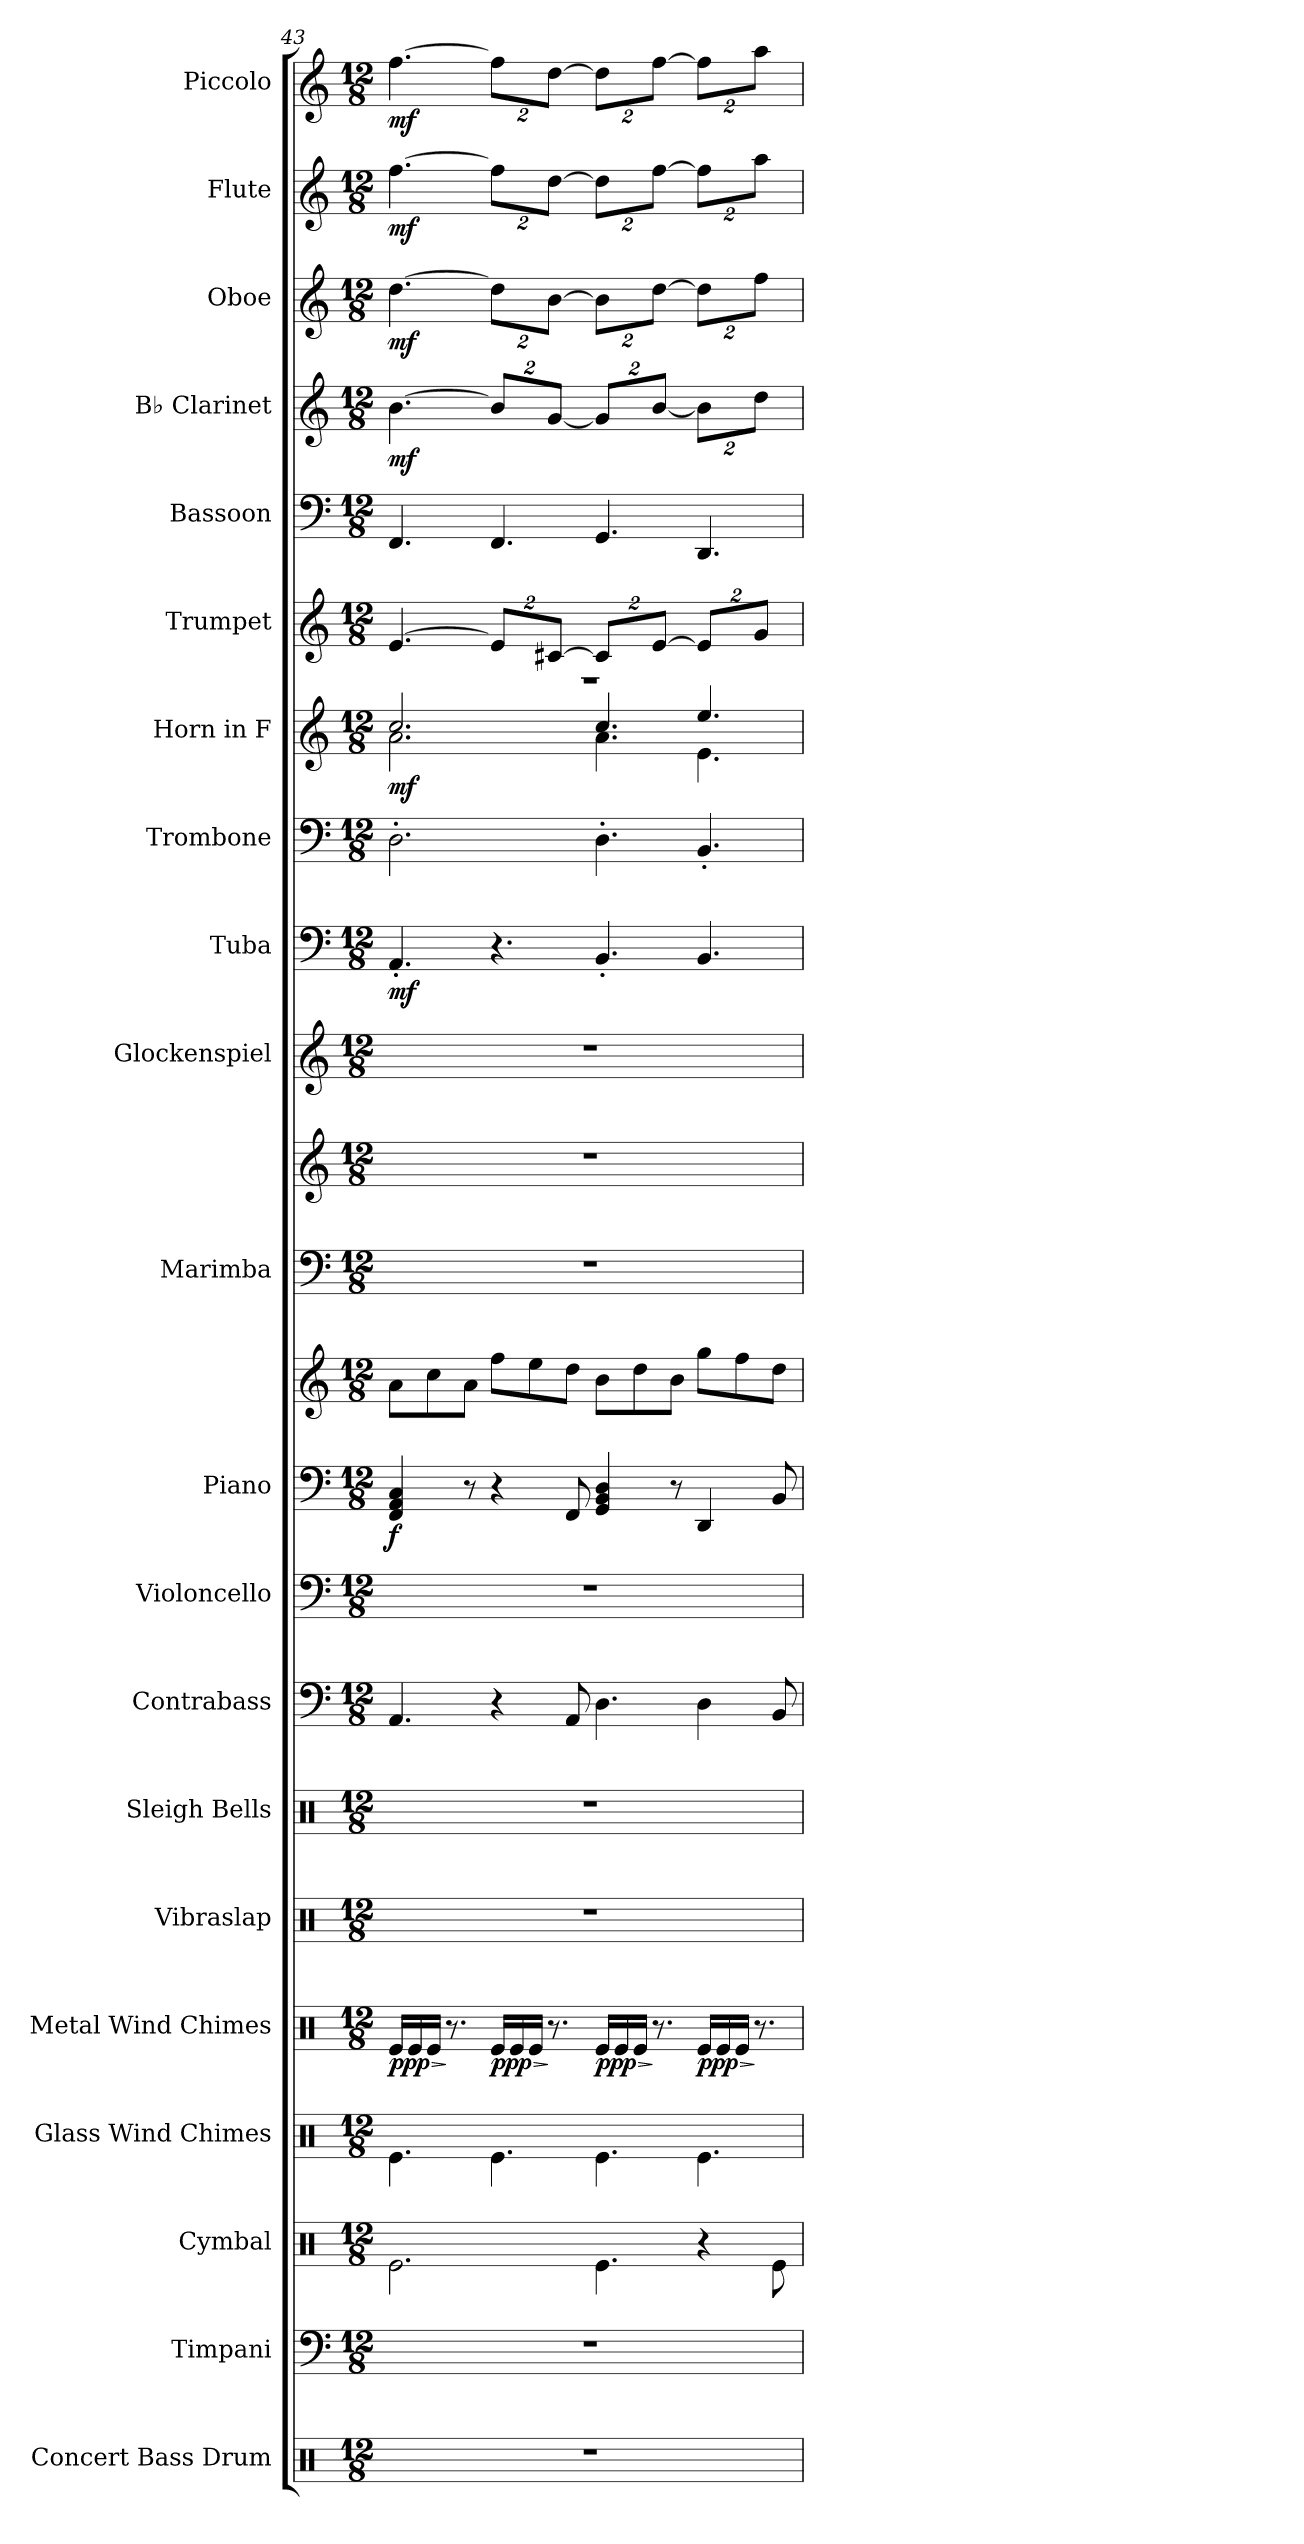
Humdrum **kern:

**kern	**kern	**kern	**kern	**kern	**dynam	**kern	**kern	**kern	**kern	**kern	**kern	**dynam	**kern	**kern	**kern	**kern	**dynam	**kern	**kern	**dynam	**kern	**kern	**kern	**dynam	**kern	**dynam	**kern	**dynam	**kern	**dynam
*part21	*part20	*part19	*part18	*part17	*part17	*part16	*part15	*part14	*part13	*part12	*part12	*part12	*part11	*part11	*part10	*part9	*part9	*part8	*part7	*part7	*part6	*part5	*part4	*part4	*part3	*part3	*part2	*part2	*part1	*part1
*staff23	*staff22	*staff21	*staff20	*staff19	*staff19	*staff18	*staff17	*staff16	*staff15	*staff14	*staff13	*staff13/14	*staff12	*staff11	*staff10	*staff9	*staff9	*staff8	*staff7	*staff7	*staff6	*staff5	*staff4	*staff4	*staff3	*staff3	*staff2	*staff2	*staff1	*staff1
*I"Concert Bass Drum	*I"Timpani	*I"Cymbal	*I"Glass Wind Chimes	*I"Metal Wind Chimes	*	*I"Vibraslap	*I"Sleigh Bells	*I"Contrabass	*I"Violoncello	*I"Piano	*	*	*I"Marimba	*	*I"Glockenspiel	*I"Tuba	*	*I"Trombone	*I"Horn in F	*	*I"Trumpet	*I"Bassoon	*I"B♭ Clarinet	*	*I"Oboe	*	*I"Flute	*	*I"Piccolo	*
*I'Con. BD	*I'Timp.	*I'Cym.	*I'Gl. Wn Ch.	*I'Met. Wn Ch.	*	*I'Vibslp.	*I'Sle. Be.	*I'Cb.	*I'Vc.	*I'Pno.	*	*	*I'Mrm.	*	*I'Glock.	*I'Tba.	*	*I'Tbn.	*	*	*I'Tpt.	*I'Bsn.	*I'B♭ Cl.	*	*I'Ob.	*	*I'Fl.	*	*I'Picc.	*
!!LO:PB:g=z
*clefX	*clefF4	*clefX	*clefX	*clefX	*	*clefX	*clefX	*clefF4	*clefF4	*clefF4	*clefG2	*	*clefF4	*clefG2	*clefG2	*clefF4	*	*clefF4	*clefG2	*	*clefG2	*clefF4	*clefG2	*	*clefG2	*	*clefG2	*	*clefG2	*
*	*	*	*	*	*	*	*	*ITrd7c12	*	*	*	*	*	*	*ITrd-14c-24	*	*	*	*ITrd4c7	*	*ITrd1c2	*	*ITrd1c2	*	*	*	*	*	*ITrd-7c-12	*
*k[]	*k[]	*k[]	*k[]	*k[]	*	*k[]	*k[]	*k[]	*k[]	*k[]	*k[]	*	*k[]	*k[]	*k[]	*k[]	*	*k[]	*k[b-]	*	*k[b-e-]	*k[]	*k[b-e-]	*	*k[]	*	*k[]	*	*k[]	*
*M12/8	*M12/8	*M12/8	*M12/8	*M12/8	*	*M12/8	*M12/8	*M12/8	*M12/8	*M12/8	*M12/8	*	*M12/8	*M12/8	*M12/8	*M12/8	*	*M12/8	*M12/8	*	*M12/8	*M12/8	*M12/8	*	*M12/8	*	*M12/8	*	*M12/8	*
=43	=43	=43	=43	=43	=43	=43	=43	=43	=43	=43	=43	=43	=43	=43	=43	=43	=43	=43	=43	=43	=43	=43	=43	=43	=43	=43	=43	=43	=43	=43
!	!	!	!	!	!LO:HP:b	!	!	!	!	!	!	!	!	!	!	!	!	!	!	!	!	!	!	!	!	!	!	!	!	!
*	*	*	*	*	*	*	*	*	*	*	*	*	*	*	*	*	*	*	*^	*	*^	*	*	*	*	*	*	*	*	*
!	!	!	!	!	!LO:DY:n=1:b	!	!	!	!	!	!	!LO:DY:b=2	!	!	!	!	!LO:DY:b	!	!	!	!LO:DY:b	!	!	!	!	!LO:DY:b	!	!LO:DY:b	!	!LO:DY:b	!	!LO:DY:b
1.r	1.r	2.Re\	4.Re\	16Re/LL	> ppp	1.r	1.r	4.AAA/	1.r	4FF/ 4AA/ 4C/	8a\L	f	1.r	1.r	1.r	4.AA'/	mf	2.D'\	2.f/	2.d\	mf	[4.d/	1.r	4.FF/	[4.a\	mf	[4.dd\	mf	[4.ff\	mf	[4.fff\	mf
.	.	.	.	16Re/	.	.	.	.	.	.	.	.	.	.	.	.	.	.	.	.	.	.	.	.	.	.	.	.	.	.	.	.
.	.	.	.	16Re/JJ	.	.	.	.	.	.	8cc\	.	.	.	.	.	.	.	.	.	.	.	.	.	.	.	.	.	.	.	.	.
!	!	!	!	!	!LO:DY:n=2:b	!	!	!	!	!	!	!	!	!	!	!	!	!	!	!	!	!	!	!	!	!	!	!	!	!	!	!
!	!	!	!	!	!LO:DY:n=3:b	!	!	!	!	!	!	!	!	!	!	!	!	!	!	!	!	!	!	!	!	!	!	!	!	!	!	!
.	.	.	.	8.r	] p other-dynamics	.	.	.	.	.	.	.	.	.	.	.	.	.	.	.	.	.	.	.	.	.	.	.	.	.	.	.
.	.	.	.	.	.	.	.	.	.	8r	8a\J	.	.	.	.	.	.	.	.	.	.	.	.	.	.	.	.	.	.	.	.	.
!	!	!	!	!	!LO:HP:b	!	!	!	!	!	!	!	!	!	!	!	!	!	!	!	!	!	!	!	!	!	!	!	!	!	!	!
*	*	*	*	*	*	*	*	*	*	*	*	*	*	*	*	*	*	*	*	*	*	*Xbrackettup	*	*	*Xbrackettup	*	*Xbrackettup	*	*Xbrackettup	*	*Xbrackettup	*
!	!	!	!	!	!LO:DY:n=4:b	!	!	!	!	!	!	!	!	!	!	!	!	!	!	!	!	!	!	!	!	!	!	!	!	!	!	!
.	.	.	4.Re\	16Re/LL	> ppp	.	.	4r	.	4r	8ff\L	.	.	.	.	4.r	.	.	.	.	.	16%3d/L]	.	4.FF/	16%3a/L]	.	16%3dd\L]	.	16%3ff\L]	.	16%3fff\L]	.
.	.	.	.	16Re/	.	.	.	.	.	.	.	.	.	.	.	.	.	.	.	.	.	.	.	.	.	.	.	.	.	.	.	.
.	.	.	.	16Re/JJ	.	.	.	.	.	.	8ee\	.	.	.	.	.	.	.	.	.	.	.	.	.	.	.	.	.	.	.	.	.
!	!	!	!	!	!LO:DY:n=5:b	!	!	!	!	!	!	!	!	!	!	!	!	!	!	!	!	!	!	!	!	!	!	!	!	!	!	!
!	!	!	!	!	!LO:DY:n=6:b	!	!	!	!	!	!	!	!	!	!	!	!	!	!	!	!	!	!	!	!	!	!	!	!	!	!	!
.	.	.	.	8.r	] p other-dynamics	.	.	.	.	.	.	.	.	.	.	.	.	.	.	.	.	[16%3Bn/J	.	.	[16%3f/J	.	[16%3b\J	.	[16%3dd\J	.	[16%3ddd\J	.
.	.	.	.	.	.	.	.	8AAA/	.	8FF/	8dd\J	.	.	.	.	.	.	.	.	.	.	.	.	.	.	.	.	.	.	.	.	.
!	!	!	!	!	!LO:HP:b	!	!	!	!	!	!	!	!	!	!	!	!	!	!	!	!	!	!	!	!	!	!	!	!	!	!	!
!	!	!	!	!	!LO:DY:n=7:b	!	!	!	!	!	!	!	!	!	!	!	!	!	!	!	!	!	!	!	!	!	!	!	!	!	!	!
.	.	4.Re\	4.Re\	16Re/LL	> ppp	.	.	4.DD\	.	4GG/ 4BB/ 4D/	8b\L	.	.	.	.	4.BB'/	.	4.D'\	4.f/	4.d\	.	16%3B/L]	.	4.GG/	16%3f/L]	.	16%3b\L]	.	16%3dd\L]	.	16%3ddd\L]	.
.	.	.	.	16Re/	.	.	.	.	.	.	.	.	.	.	.	.	.	.	.	.	.	.	.	.	.	.	.	.	.	.	.	.
.	.	.	.	16Re/JJ	.	.	.	.	.	.	8dd\	.	.	.	.	.	.	.	.	.	.	.	.	.	.	.	.	.	.	.	.	.
!	!	!	!	!	!LO:DY:n=8:b	!	!	!	!	!	!	!	!	!	!	!	!	!	!	!	!	!	!	!	!	!	!	!	!	!	!	!
!	!	!	!	!	!LO:DY:n=9:b	!	!	!	!	!	!	!	!	!	!	!	!	!	!	!	!	!	!	!	!	!	!	!	!	!	!	!
.	.	.	.	8.r	] p other-dynamics	.	.	.	.	.	.	.	.	.	.	.	.	.	.	.	.	[16%3d/J	.	.	[16%3a/J	.	[16%3dd\J	.	[16%3ff\J	.	[16%3fff\J	.
.	.	.	.	.	.	.	.	.	.	8r	8b\J	.	.	.	.	.	.	.	.	.	.	.	.	.	.	.	.	.	.	.	.	.
!	!	!	!	!	!LO:HP:b	!	!	!	!	!	!	!	!	!	!	!	!	!	!	!	!	!	!	!	!	!	!	!	!	!	!	!
!	!	!	!	!	!LO:DY:n=10:b	!	!	!	!	!	!	!	!	!	!	!	!	!	!	!	!	!	!	!	!	!	!	!	!	!	!	!
.	.	4r	4.Re\	16Re/LL	> ppp	.	.	4DD\	.	4DD/	8gg\L	.	.	.	.	4.BB/	.	4.BB'/	4.a/	4.A\	.	16%3d/L]	.	4.DD/	16%3a\L]	.	16%3dd\L]	.	16%3ff\L]	.	16%3fff\L]	.
.	.	.	.	16Re/	.	.	.	.	.	.	.	.	.	.	.	.	.	.	.	.	.	.	.	.	.	.	.	.	.	.	.	.
.	.	.	.	16Re/JJ	.	.	.	.	.	.	8ff\	.	.	.	.	.	.	.	.	.	.	.	.	.	.	.	.	.	.	.	.	.
!	!	!	!	!	!LO:DY:n=11:b	!	!	!	!	!	!	!	!	!	!	!	!	!	!	!	!	!	!	!	!	!	!	!	!	!	!	!
!	!	!	!	!	!LO:DY:n=12:b	!	!	!	!	!	!	!	!	!	!	!	!	!	!	!	!	!	!	!	!	!	!	!	!	!	!	!
.	.	.	.	8.r	] p other-dynamics	.	.	.	.	.	.	.	.	.	.	.	.	.	.	.	.	16%3f/J	.	.	16%3cc\J	.	16%3ff\J	.	16%3aa\J	.	16%3aaa\J	.
.	.	8Re\	.	.	.	.	.	8BBB/	.	8BB/	8dd\J	.	.	.	.	.	.	.	.	.	.	.	.	.	.	.	.	.	.	.	.	.
*	*	*	*	*	*	*	*	*	*	*	*	*	*	*	*	*	*	*	*v	*v	*	*	*	*	*	*	*	*	*	*	*	*
*	*	*	*	*	*	*	*	*	*	*	*	*	*	*	*	*	*	*	*	*	*v	*v	*	*	*	*	*	*	*	*	*
=	=	=	=	=	=	=	=	=	=	=	=	=	=	=	=	=	=	=	=	=	=	=	=	=	=	=	=	=	=	=
*-	*-	*-	*-	*-	*-	*-	*-	*-	*-	*-	*-	*-	*-	*-	*-	*-	*-	*-	*-	*-	*-	*-	*-	*-	*-	*-	*-	*-	*-	*-
